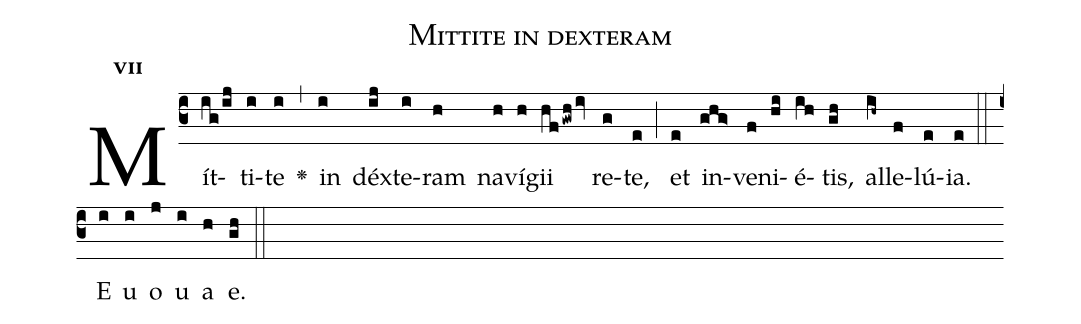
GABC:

name:Mittite in dexteram;
office-part:Antiphona;
mode:7;
%%
initial-style: 1;
name: Mittite in dexteram
book: Antiphonae & Responsoria/Tomus II, p. 179;
occasion: Hebdomada III Paschae Dominica;
office-part: Laudes Ant E;
user-notes: ;
commentary: ;
annotation: 7c;
centering-scheme: english;
fontsize: 12;
font: OFLSortsMillGoudy;
height: 11;
width: 4.5;
%%
(c3)Mít(ig/ij)ti(i)te(i) <v>\greheightstar</v>(,) in(i) déx(ij)te(i)ram(h) na(h)ví(h)gii(hfgwhiv) re(g)te,(e) (;) et(e) in(ghg>)ve(f)ni(hi)é(ih)tis,(gh) al(ih~)le(f)lú(e)ia.(e) (::)
E(i) u(i) o(j) u(i) a(h) e.(gh) (::)
